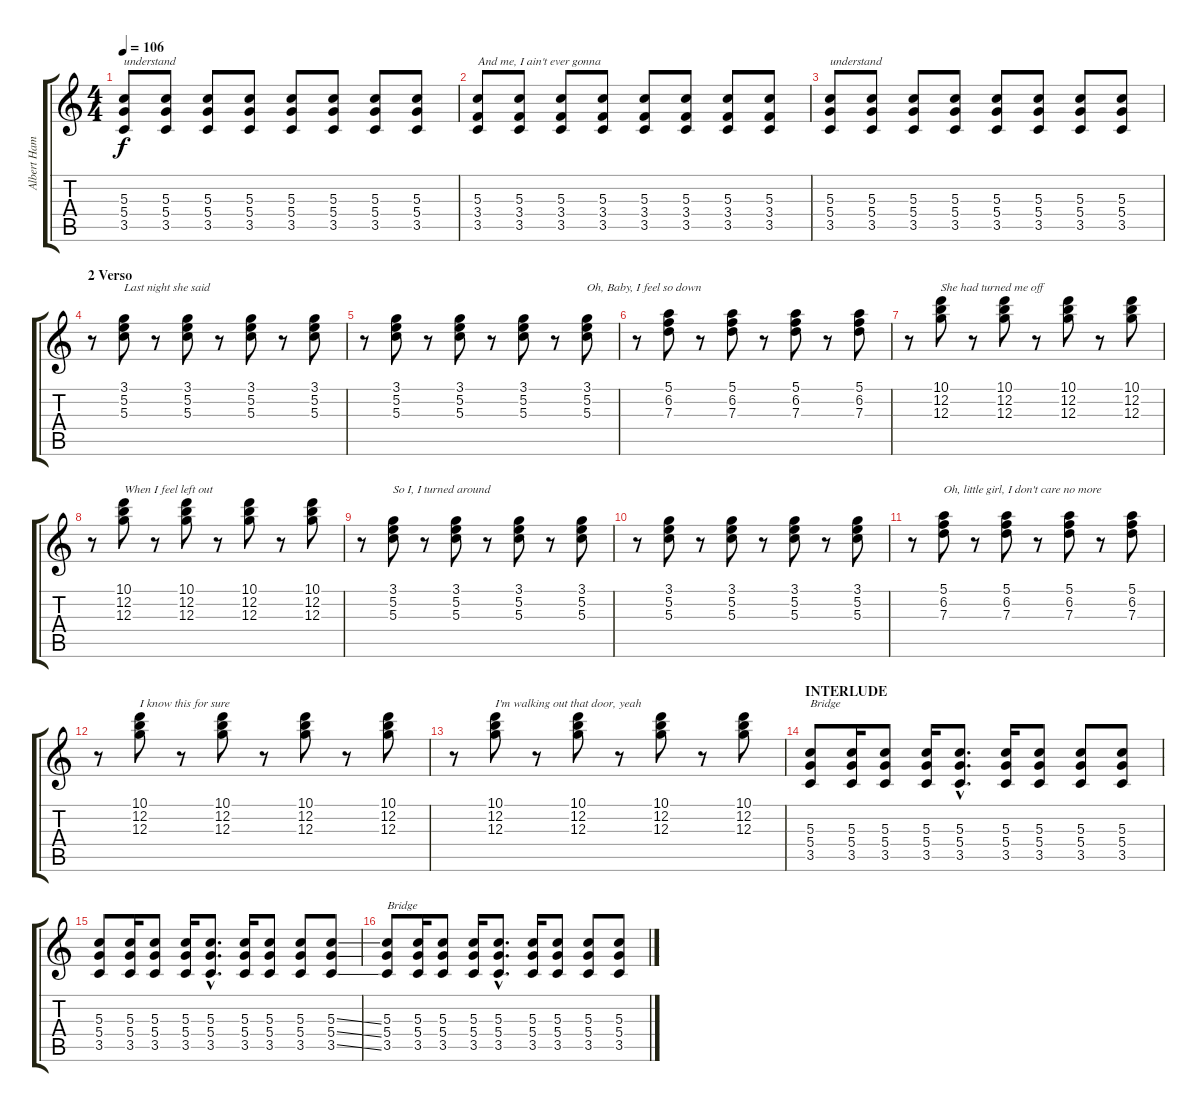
\track ("Albert Hammond" "Albert Ham") {instrument overdrivenguitar}
\staff {score tabs}
\tuning (E4 B3 G3 D3 A2 E2) {hide}
\ts (4 4)
\tempo 106
\clef g2
\ks c
(5.3 5.4 3.5).8{txt "understand" dy f} (5.3 5.4 3.5).8 (5.3 5.4 3.5).8 (5.3 5.4 3.5).8 (5.3 5.4 3.5).8 (5.3 5.4 3.5).8 (5.3 5.4 3.5).8 (5.3 5.4 3.5).8 |
(5.3 3.4 3.5).8{txt "And me, I ain't ever gonna "} (5.3 3.4 3.5).8 (5.3 3.4 3.5).8 (5.3 3.4 3.5).8 (5.3 3.4 3.5).8 (5.3 3.4 3.5).8 (5.3 3.4 3.5).8 (5.3 3.4 3.5).8 |
(5.3 5.4 3.5).8{txt "understand"} (5.3 5.4 3.5).8 (5.3 5.4 3.5).8 (5.3 5.4 3.5).8 (5.3 5.4 3.5).8 (5.3 5.4 3.5).8 (5.3 5.4 3.5).8 (5.3 5.4 3.5).8 |
\section ("" "2 Verso")
r.8 (3.1 5.2 5.3).8{txt "Last night she said"} r.8 (3.1 5.2 5.3).8 r.8 (3.1 5.2 5.3).8 r.8 (3.1 5.2 5.3).8 |
r.8 (3.1 5.2 5.3).8 r.8 (3.1 5.2 5.3).8 r.8 (3.1 5.2 5.3).8 r.8 (3.1 5.2 5.3).8{txt "Oh, Baby, I feel so down"} |
r.8 (5.1 6.2 7.3).8 r.8 (5.1 6.2 7.3).8 r.8 (5.1 6.2 7.3).8 r.8 (5.1 6.2 7.3).8 |
r.8 (10.1 12.2 12.3).8{txt "She had turned me off"} r.8 (10.1 12.2 12.3).8 r.8 (10.1 12.2 12.3).8 r.8 (10.1 12.2 12.3).8 |
r.8 (10.1 12.2 12.3).8{txt "When I feel left out"} r.8 (10.1 12.2 12.3).8 r.8 (10.1 12.2 12.3).8 r.8 (10.1 12.2 12.3).8 |
r.8 (3.1 5.2 5.3).8{txt "So I, I turned around"} r.8 (3.1 5.2 5.3).8 r.8 (3.1 5.2 5.3).8 r.8 (3.1 5.2 5.3).8 |
r.8 (3.1 5.2 5.3).8 r.8 (3.1 5.2 5.3).8 r.8 (3.1 5.2 5.3).8 r.8 (3.1 5.2 5.3).8 |
r.8 (5.1 6.2 7.3).8{txt "Oh, little girl, I don't care no more"} r.8 (5.1 6.2 7.3).8 r.8 (5.1 6.2 7.3).8 r.8 (5.1 6.2 7.3).8 |
r.8 (10.1 12.2 12.3).8{txt "I know this for sure"} r.8 (10.1 12.2 12.3).8 r.8 (10.1 12.2 12.3).8 r.8 (10.1 12.2 12.3).8 |
r.8 (10.1 12.2 12.3).8{txt "I'm walking out that door, yeah"} r.8 (10.1 12.2 12.3).8 r.8 (10.1 12.2 12.3).8 r.8 (10.1 12.2 12.3).8 |
\section ("" "INTERLUDE")
(5.3 5.4 3.5).8{txt "Bridge"} (5.3 5.4 3.5).16 (5.3 5.4 3.5).8 (5.3 5.4 3.5).16 (5.3{hac} 5.4{hac} 3.5{hac}).8{d} (5.3 5.4 3.5).16 (5.3 5.4 3.5).8 (5.3 5.4 3.5).8 (5.3 5.4 3.5).8 |
(5.3 5.4 3.5).8 (5.3 5.4 3.5).16 (5.3 5.4 3.5).8 (5.3 5.4 3.5).16 (5.3{hac} 5.4{hac} 3.5{hac}).8{d} (5.3 5.4 3.5).16 (5.3 5.4 3.5).8 (5.3 5.4 3.5).8 (5.3{ss} 5.4{ss} 3.5{ss}).8 |
(5.3 5.4 3.5).8{txt "Bridge"} (5.3 5.4 3.5).16 (5.3 5.4 3.5).8 (5.3 5.4 3.5).16 (5.3{hac} 5.4{hac} 3.5{hac}).8{d} (5.3 5.4 3.5).16 (5.3 5.4 3.5).8 (5.3 5.4 3.5).8 (5.3 5.4 3.5).8
